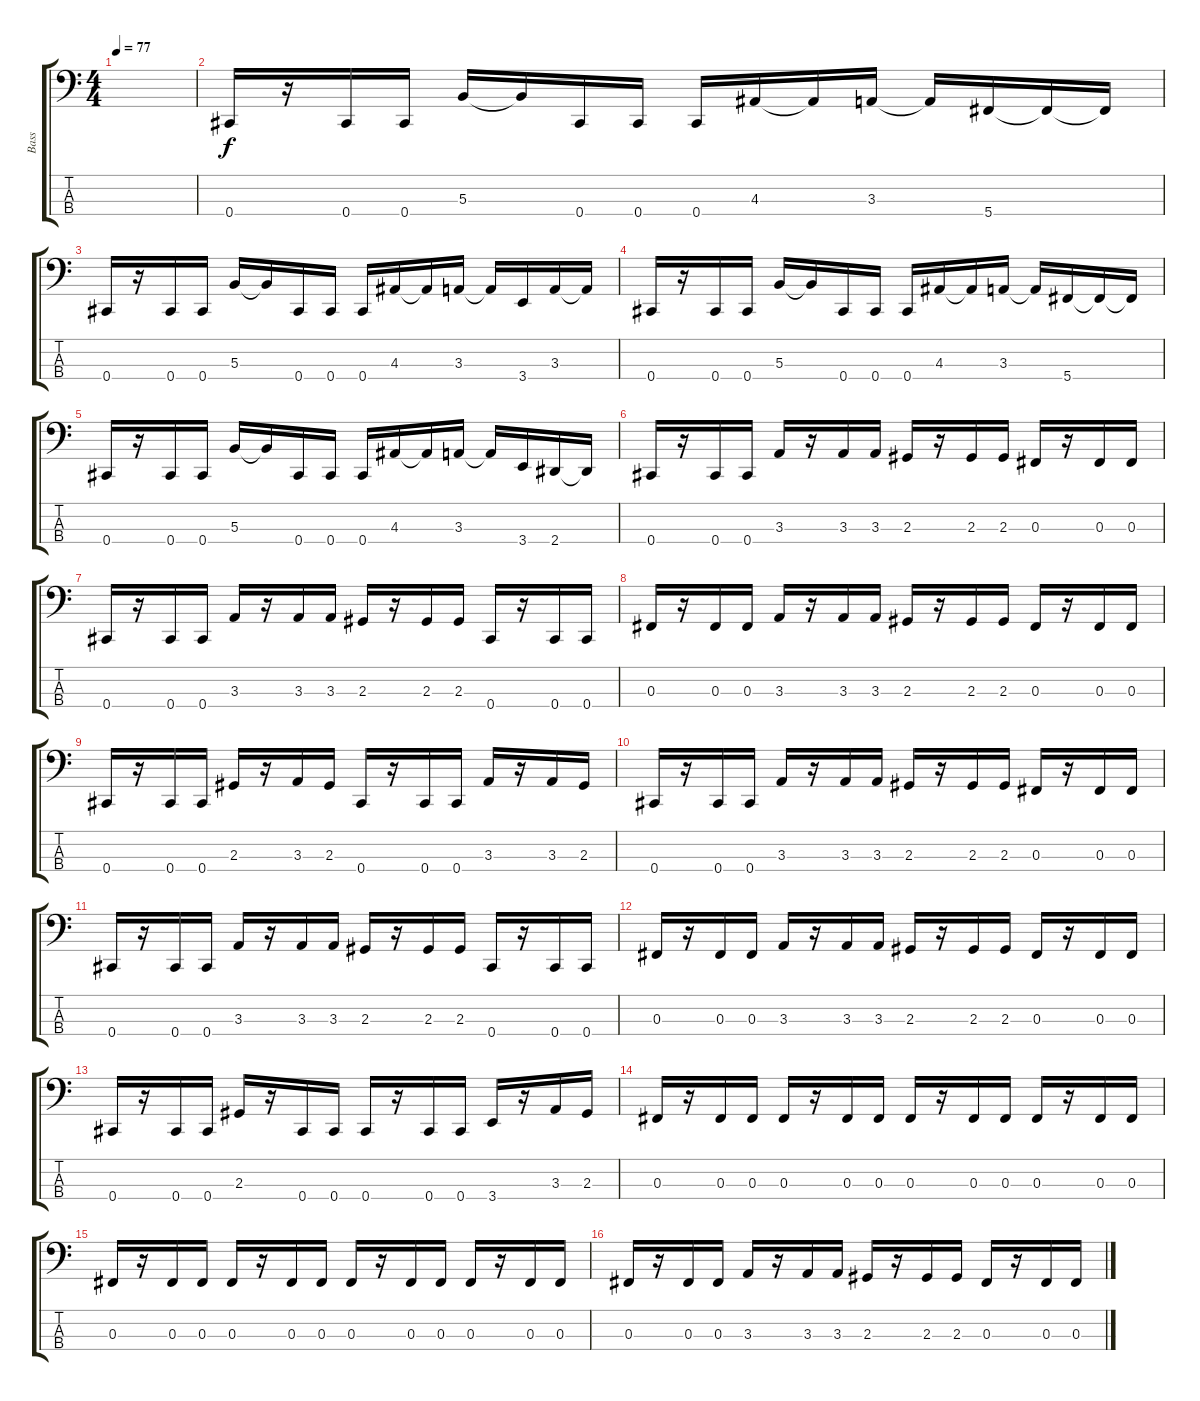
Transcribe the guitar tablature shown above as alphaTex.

\track ("Bass" "Bass") {instrument electricbassfinger}
\staff {score tabs}
\tuning (E2 B1 Gb1 Db1) {hide}
\ts (4 4)
\tempo 77
\clef f4
\ks c
|
0.4.16 r.16 0.4.16 0.4.16 5.3.16 5.3{t}.16 0.4.16 0.4.16 0.4.16 4.3.16 4.3{t}.16 3.3.16 3.3{t}.16 5.4.16 5.4{t}.16 5.4{t}.16 |
0.4.16 r.16 0.4.16 0.4.16 5.3.16 5.3{t}.16 0.4.16 0.4.16 0.4.16 4.3.16 4.3{t}.16 3.3.16 3.3{t}.16 3.4.16 3.3.16 3.3{t}.16 |
0.4.16 r.16 0.4.16 0.4.16 5.3.16 5.3{t}.16 0.4.16 0.4.16 0.4.16 4.3.16 4.3{t}.16 3.3.16 3.3{t}.16 5.4.16 5.4{t}.16 5.4{t}.16 |
0.4.16 r.16 0.4.16 0.4.16 5.3.16 5.3{t}.16 0.4.16 0.4.16 0.4.16 4.3.16 4.3{t}.16 3.3.16 3.3{t}.16 3.4.16 2.4.16 2.4{t}.16 |
0.4.16 r.16 0.4.16 0.4.16 3.3.16 r.16 3.3.16 3.3.16 2.3.16 r.16 2.3.16 2.3.16 0.3.16 r.16 0.3.16 0.3.16 |
0.4.16 r.16 0.4.16 0.4.16 3.3.16 r.16 3.3.16 3.3.16 2.3.16 r.16 2.3.16 2.3.16 0.4.16 r.16 0.4.16 0.4.16 |
0.3.16 r.16 0.3.16 0.3.16 3.3.16 r.16 3.3.16 3.3.16 2.3.16 r.16 2.3.16 2.3.16 0.3.16 r.16 0.3.16 0.3.16 |
0.4.16 r.16 0.4.16 0.4.16 2.3.16 r.16 3.3.16 2.3.16 0.4.16 r.16 0.4.16 0.4.16 3.3.16 r.16 3.3.16 2.3.16 |
0.4.16 r.16 0.4.16 0.4.16 3.3.16 r.16 3.3.16 3.3.16 2.3.16 r.16 2.3.16 2.3.16 0.3.16 r.16 0.3.16 0.3.16 |
0.4.16 r.16 0.4.16 0.4.16 3.3.16 r.16 3.3.16 3.3.16 2.3.16 r.16 2.3.16 2.3.16 0.4.16 r.16 0.4.16 0.4.16 |
0.3.16 r.16 0.3.16 0.3.16 3.3.16 r.16 3.3.16 3.3.16 2.3.16 r.16 2.3.16 2.3.16 0.3.16 r.16 0.3.16 0.3.16 |
0.4.16 r.16 0.4.16 0.4.16 2.3.16 r.16 0.4.16 0.4.16 0.4.16 r.16 0.4.16 0.4.16 3.4.16 r.16 3.3.16 2.3.16 |
0.3.16 r.16 0.3.16 0.3.16 0.3.16 r.16 0.3.16 0.3.16 0.3.16 r.16 0.3.16 0.3.16 0.3.16 r.16 0.3.16 0.3.16 |
0.3.16 r.16 0.3.16 0.3.16 0.3.16 r.16 0.3.16 0.3.16 0.3.16 r.16 0.3.16 0.3.16 0.3.16 r.16 0.3.16 0.3.16 |
0.3.16 r.16 0.3.16 0.3.16 3.3.16 r.16 3.3.16 3.3.16 2.3.16 r.16 2.3.16 2.3.16 0.3.16 r.16 0.3.16 0.3.16
